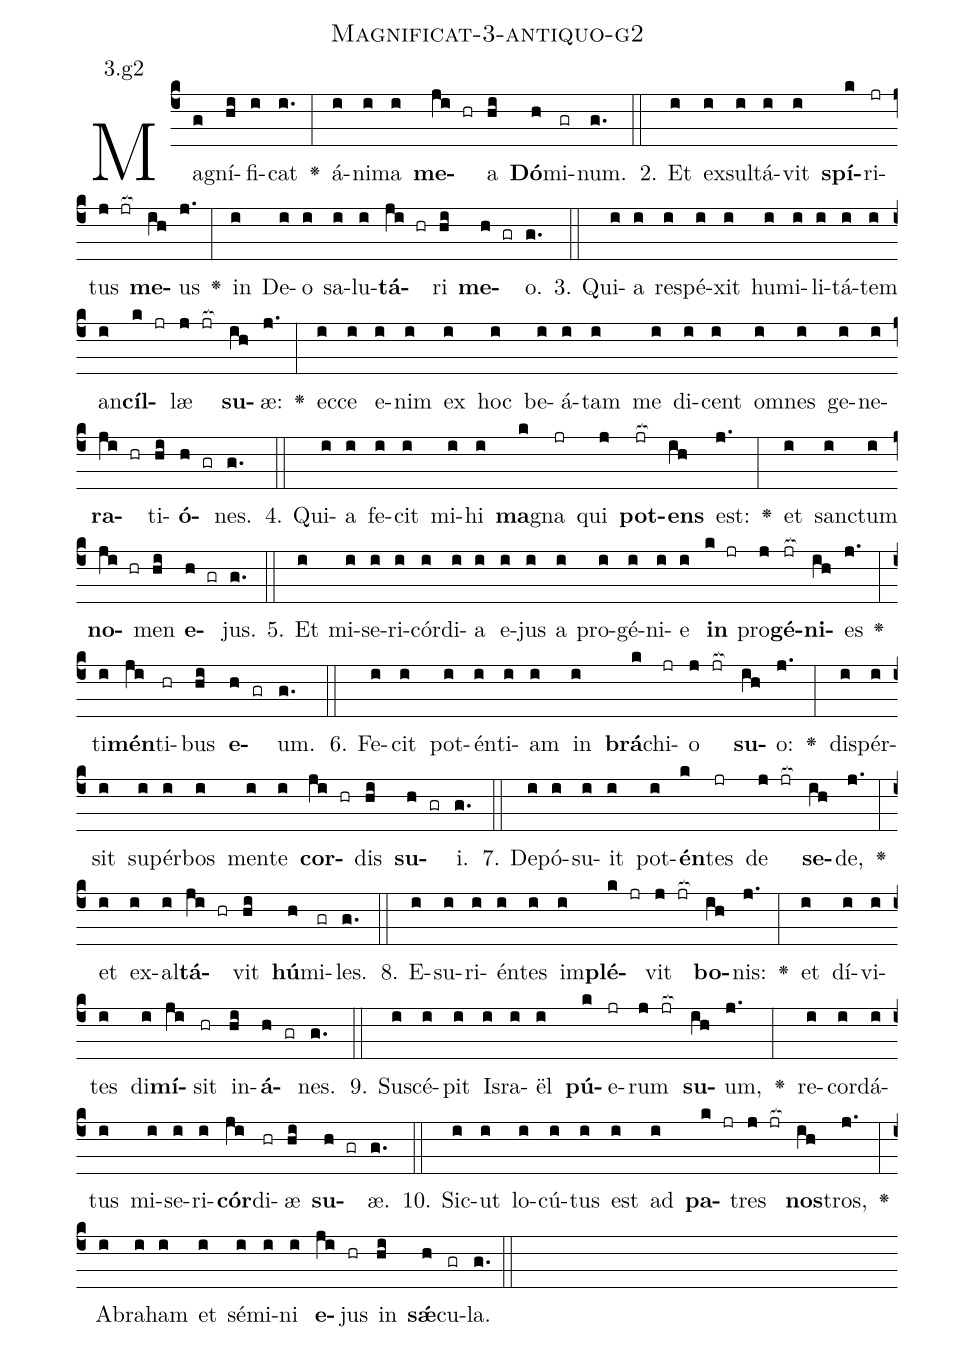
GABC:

name: Magnificat-3-antiquo-g2;
annotation: 3.g2;
%%
(c4)Ma(g)gní(hi)fi(i)cat(i.) <v>\greheightstar</v>(:) á(i)ni(i)ma(i) <b>me</b>(ji hr)a(hi) <b>Dó</b>(h)mi(gr)num.(g.) (::)
2. Et(i) ex(i)sul(i)tá(i)vit(i) <b>spí</b>(k)ri(jr)tus(j jr[ocb:1{]) <b>me</b>(ih[ocb:0}])us(j.) <v>\greheightstar</v>(:) in(i) De(i)o(i) sa(i)lu(i)<b>tá</b>(ji hr)ri(hi) <b>me</b>(h gr)o.(g.) (::)
3. Qui(i)a(i) re(i)spé(i)xit(i) hu(i)mi(i)li(i)tá(i)tem(i) an(i)<b>cíl</b>(k jr)læ(j jr[ocb:1{]) <b>su</b>(ih[ocb:0}])æ:(j.) <v>\greheightstar</v>(:) ec(i)ce(i) e(i)nim(i) ex(i) hoc(i) be(i)á(i)tam(i) me(i) di(i)cent(i) om(i)nes(i) ge(i)ne(i)<b>ra</b>(ji hr)ti(hi)<b>ó</b>(h gr)nes.(g.) (::)
4. Qui(i)a(i) fe(i)cit(i) mi(i)hi(i) <b>ma</b>(k)gna(jr) qui(j) <b>pot</b>(jr[ocb:1{])<b>ens</b>(ih[ocb:0}]) est:(j.) <v>\greheightstar</v>(:) et(i) sanc(i)tum(i) <b>no</b>(ji hr)men(hi) <b>e</b>(h gr)jus.(g.) (::)
5. Et(i) mi(i)se(i)ri(i)cór(i)di(i)a(i) e(i)jus(i) a(i) pro(i)gé(i)ni(i)e(i) <b>in</b>(k jr) pro(j)<b>gé</b>(jr[ocb:1{])<b>ni</b>(ih[ocb:0}])es(j.) <v>\greheightstar</v>(:) ti(i)<b>mén</b>(ji)ti(hr)bus(hi) <b>e</b>(h gr)um.(g.) (::)
6. Fe(i)cit(i) pot(i)én(i)ti(i)am(i) in(i) <b>brá</b>(k)chi(jr)o(j jr[ocb:1{]) <b>su</b>(ih[ocb:0}])o:(j.) <v>\greheightstar</v>(:) di(i)spér(i)sit(i) su(i)pér(i)bos(i) men(i)te(i) <b>cor</b>(ji hr)dis(hi) <b>su</b>(h gr)i.(g.) (::)
7. De(i)pó(i)su(i)it(i) pot(i)<b>én</b>(k)tes(jr) de(j jr[ocb:1{]) <b>se</b>(ih[ocb:0}])de,(j.) <v>\greheightstar</v>(:) et(i) ex(i)al(i)<b>tá</b>(ji hr)vit(hi) <b>hú</b>(h)mi(gr)les.(g.) (::)
8. E(i)su(i)ri(i)én(i)tes(i) im(i)<b>plé</b>(k jr)vit(j jr[ocb:1{]) <b>bo</b>(ih[ocb:0}])nis:(j.) <v>\greheightstar</v>(:) et(i) dí(i)vi(i)tes(i) di(i)<b>mí</b>(ji)sit(hr) in(hi)<b>á</b>(h gr)nes.(g.) (::)
9. Su(i)scé(i)pit(i) Is(i)ra(i)ël(i) <b>pú</b>(k)e(jr)rum(j jr[ocb:1{]) <b>su</b>(ih[ocb:0}])um,(j.) <v>\greheightstar</v>(:) re(i)cor(i)dá(i)tus(i) mi(i)se(i)ri(i)<b>cór</b>(ji)di(hr)æ(hi) <b>su</b>(h gr)æ.(g.) (::)
10. Sic(i)ut(i) lo(i)cú(i)tus(i) est(i) ad(i) <b>pa</b>(k jr)tres(j jr[ocb:1{]) <b>nos</b>(ih[ocb:0}])tros,(j.) <v>\greheightstar</v>(:) A(i)bra(i)ham(i) et(i) sé(i)mi(i)ni(i) <b>e</b>(ji)jus(hr) in(hi) <b>sǽ</b>(h)cu(gr)la.(g.) (::)
